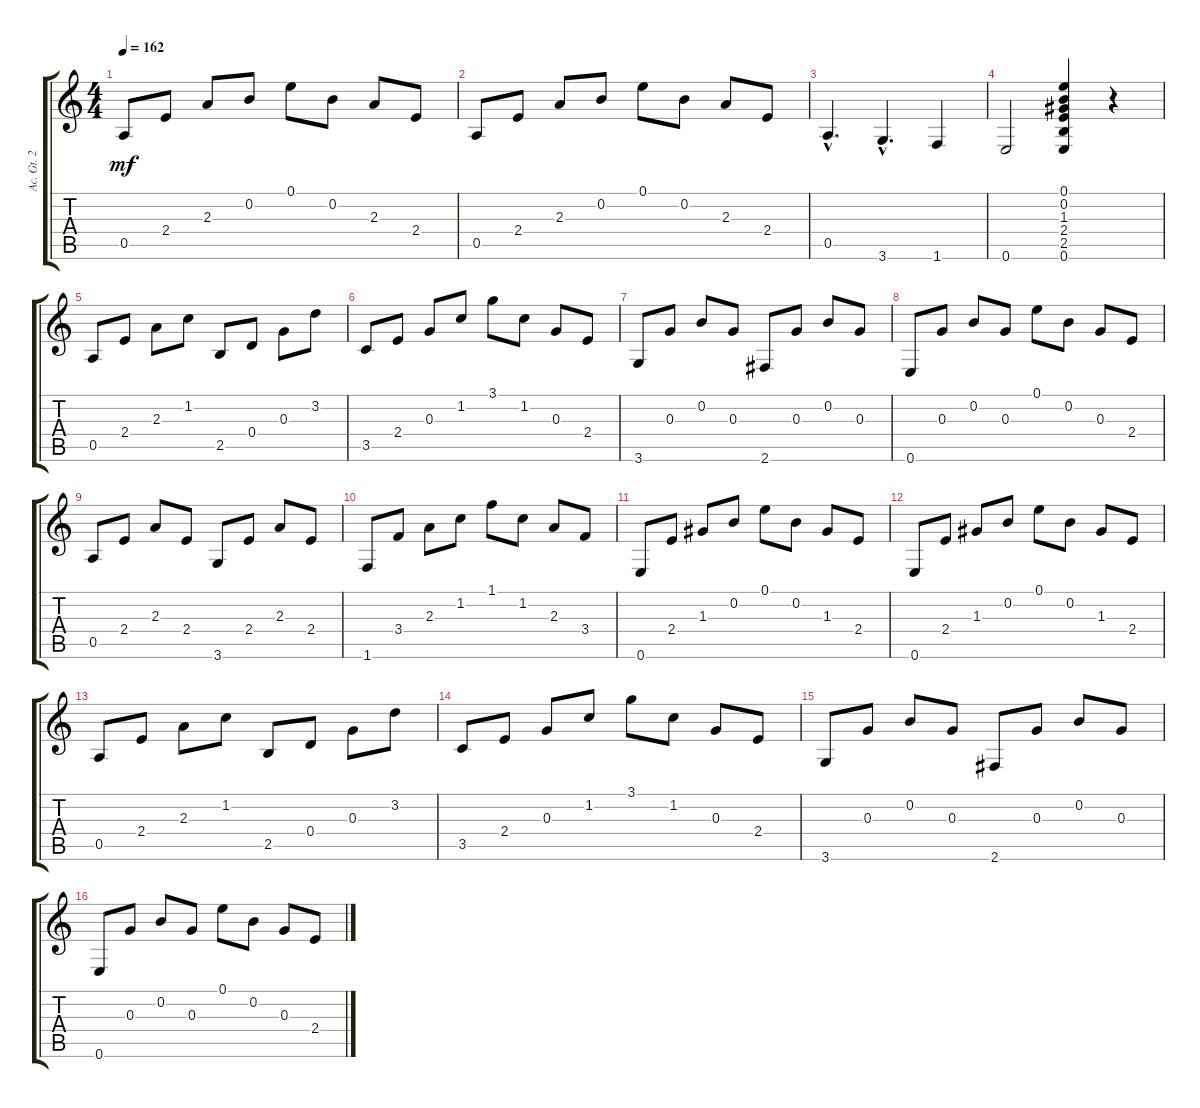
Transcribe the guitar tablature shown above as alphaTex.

\track ("Ac. Gt. 2" "Ac. Gt. 2") {instrument acousticguitarsteel}
\staff {score tabs}
\tuning (E4 B3 G3 D3 A2 E2) {hide}
\ts (4 4)
\tempo 162
\clef g2
\ks c
0.5.8{dy mf} 2.4.8 2.3.8 0.2.8 0.1.8 0.2.8 2.3.8 2.4.8 |
0.5.8 2.4.8 2.3.8 0.2.8 0.1.8 0.2.8 2.3.8 2.4.8 |
0.5{hac}.4{d} 3.6{hac}.4{d} 1.6.4 |
0.6.2 (0.1 0.2 1.3 2.4 2.5 0.6).4 r.4 |
0.5.8 2.4.8 2.3.8 1.2.8 2.5.8 0.4.8 0.3.8 3.2.8 |
3.5.8 2.4.8 0.3.8 1.2.8 3.1.8 1.2.8 0.3.8 2.4.8 |
3.6.8 0.3.8 0.2.8 0.3.8 2.6.8 0.3.8 0.2.8 0.3.8 |
0.6.8 0.3.8 0.2.8 0.3.8 0.1.8 0.2.8 0.3.8 2.4.8 |
0.5.8 2.4.8 2.3.8 2.4.8 3.6.8 2.4.8 2.3.8 2.4.8 |
1.6.8 3.4.8 2.3.8 1.2.8 1.1.8 1.2.8 2.3.8 3.4.8 |
0.6.8 2.4.8 1.3.8 0.2.8 0.1.8 0.2.8 1.3.8 2.4.8 |
0.6.8 2.4.8 1.3.8 0.2.8 0.1.8 0.2.8 1.3.8 2.4.8 |
0.5.8 2.4.8 2.3.8 1.2.8 2.5.8 0.4.8 0.3.8 3.2.8 |
3.5.8 2.4.8 0.3.8 1.2.8 3.1.8 1.2.8 0.3.8 2.4.8 |
3.6.8 0.3.8 0.2.8 0.3.8 2.6.8 0.3.8 0.2.8 0.3.8 |
0.6.8 0.3.8 0.2.8 0.3.8 0.1.8 0.2.8 0.3.8 2.4.8
